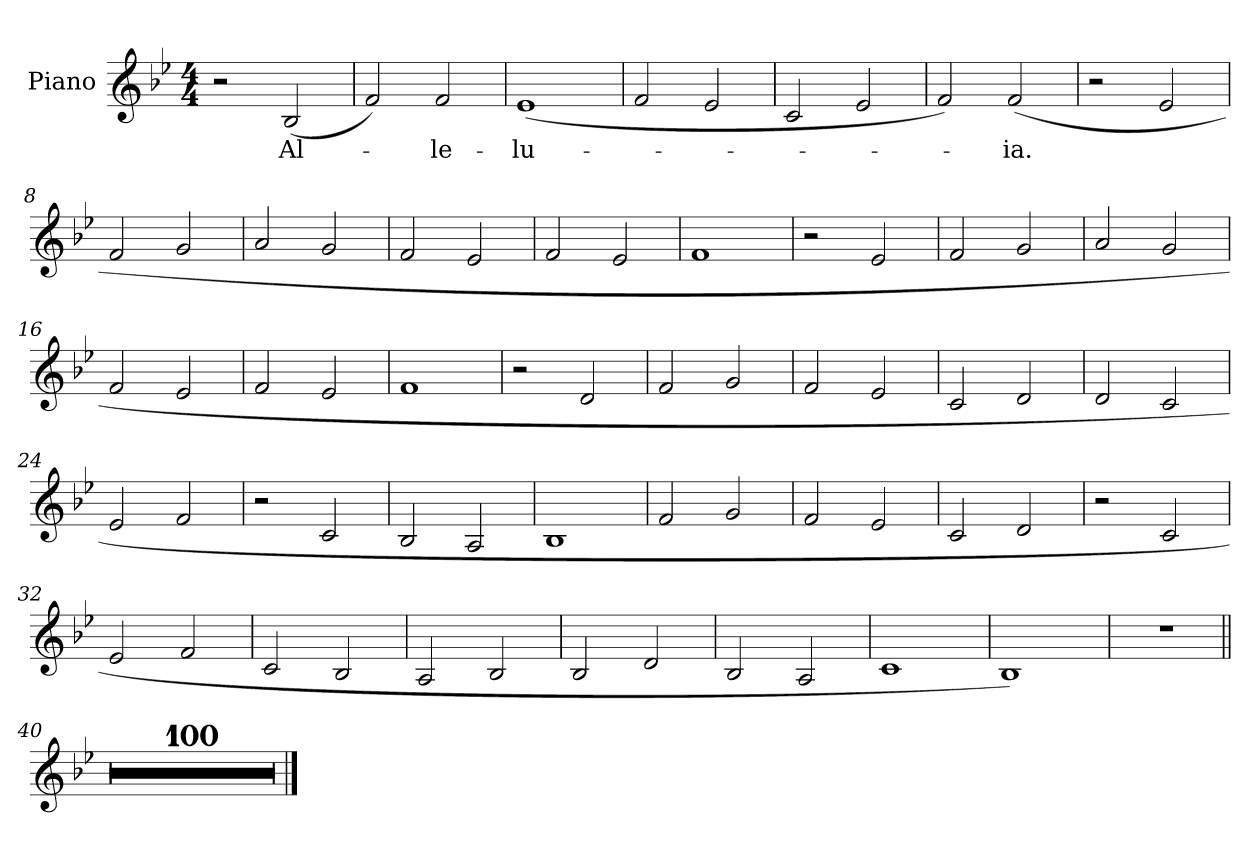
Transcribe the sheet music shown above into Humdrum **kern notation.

**kern	**text
*part1	*part1
*staff1	*staff1
*I"Piano	*
*I'Pno.	*
*clefG2	*
*k[b-e-]	*
*M4/4	*
=1	=1
2r	.
(>2B-/	Al-
=2	=2
2f/)	.
2f/	-le-
=3	=3
(>1e-	-lu-
=4	=4
2f/	.
2e-/	.
=5	=5
2c/	.
2e-/	.
=6	=6
2f/)	.
(<2f/	-ia.
=7	=7
2r	.
2e-/	.
=8	=8
2f/	.
2g/	.
=9	=9
2a/	.
2g/	.
=10	=10
2f/	.
2e-/	.
!!LO:LB:g=z
=11	=11
2f/	.
2e-/	.
=12	=12
1f	.
=13	=13
2r	.
2e-/	.
=14	=14
2f/	.
2g/	.
=15	=15
2a/	.
2g/	.
=16	=16
2f/	.
2e-/	.
=17	=17
2f/	.
2e-/	.
=18	=18
1f	.
=19	=19
2r	.
2d/	.
=20	=20
2f/	.
2g/	.
=21	=21
2f/	.
2e-/	.
!!LO:LB:g=z
=22	=22
2c/	.
2d/	.
=23	=23
2d/	.
2c/	.
=24	=24
2e-/	.
2f/	.
=25	=25
2r	.
2c/	.
=26	=26
2B-/	.
2A/	.
=27	=27
1B-	.
=28	=28
2f/	.
2g/	.
=29	=29
2f/	.
2e-/	.
=30	=30
2c/	.
2d/	.
=31	=31
2r	.
2c/	.
=32	=32
2e-/	.
2f/	.
!!LO:LB:g=z
=33	=33
2c/	.
2B-/	.
=34	=34
2A/	.
2B-/	.
=35	=35
2B-/	.
2d/	.
=36	=36
2B-/	.
2A/	.
=37	=37
1c	.
=38	=38
1B-)	.
=39	=39
1r	.
=40||	=40||
1r	.
=41	=41
1r	.
=42	=42
1r	.
=43	=43
1r	.
!!LO:LB:g=z
=44	=44
1r	.
=45	=45
1r	.
=46	=46
1r	.
=47	=47
1r	.
=48	=48
1r	.
=49	=49
1r	.
=50	=50
1r	.
=51	=51
1r	.
=52	=52
1r	.
=53	=53
1r	.
=54	=54
1r	.
=55	=55
1r	.
!!LO:LB:g=z
=56	=56
1r	.
=57	=57
1r	.
=58	=58
1r	.
=59	=59
1r	.
=60	=60
1r	.
=61	=61
1r	.
=62	=62
1r	.
=63	=63
1r	.
=64	=64
1r	.
=65	=65
1r	.
=66	=66
1r	.
=67	=67
1r	.
!!LO:LB:g=z
=68	=68
1r	.
=69	=69
1r	.
=70	=70
1r	.
=71	=71
1r	.
=72	=72
1r	.
=73	=73
1r	.
=74	=74
1r	.
=75	=75
1r	.
=76	=76
1r	.
=77	=77
1r	.
=78	=78
1r	.
=79	=79
1r	.
!!LO:LB:g=z
=80	=80
1r	.
=81	=81
1r	.
=82	=82
1r	.
=83	=83
1r	.
=84	=84
1r	.
=85	=85
1r	.
=86	=86
1r	.
=87	=87
1r	.
=88	=88
1r	.
=89	=89
1r	.
=90	=90
1r	.
=91	=91
1r	.
!!LO:LB:g=z
=92	=92
1r	.
=93	=93
1r	.
=94	=94
1r	.
=95	=95
1r	.
=96	=96
1r	.
=97	=97
1r	.
=98	=98
1r	.
=99	=99
1r	.
=100	=100
1r	.
=101	=101
1r	.
=102	=102
1r	.
=103	=103
1r	.
!!LO:LB:g=z
=104	=104
1r	.
=105	=105
1r	.
=106	=106
1r	.
=107	=107
1r	.
=108	=108
1r	.
=109	=109
1r	.
=110	=110
1r	.
=111	=111
1r	.
=112	=112
1r	.
=113	=113
1r	.
=114	=114
1r	.
=115	=115
1r	.
!!LO:PB:g=z
=116	=116
1r	.
=117	=117
1r	.
=118	=118
1r	.
=119	=119
1r	.
=120	=120
1r	.
=121	=121
1r	.
=122	=122
1r	.
=123	=123
1r	.
=124	=124
1r	.
=125	=125
1r	.
=126	=126
1r	.
=127	=127
1r	.
!!LO:LB:g=z
=128	=128
1r	.
=129	=129
1r	.
=130	=130
1r	.
=131	=131
1r	.
=132	=132
1r	.
=133	=133
1r	.
=134	=134
1r	.
=135	=135
1r	.
=136	=136
1r	.
=137	=137
1r	.
=138	=138
1r	.
=139	=139
1r	.
==	==
*-	*-
